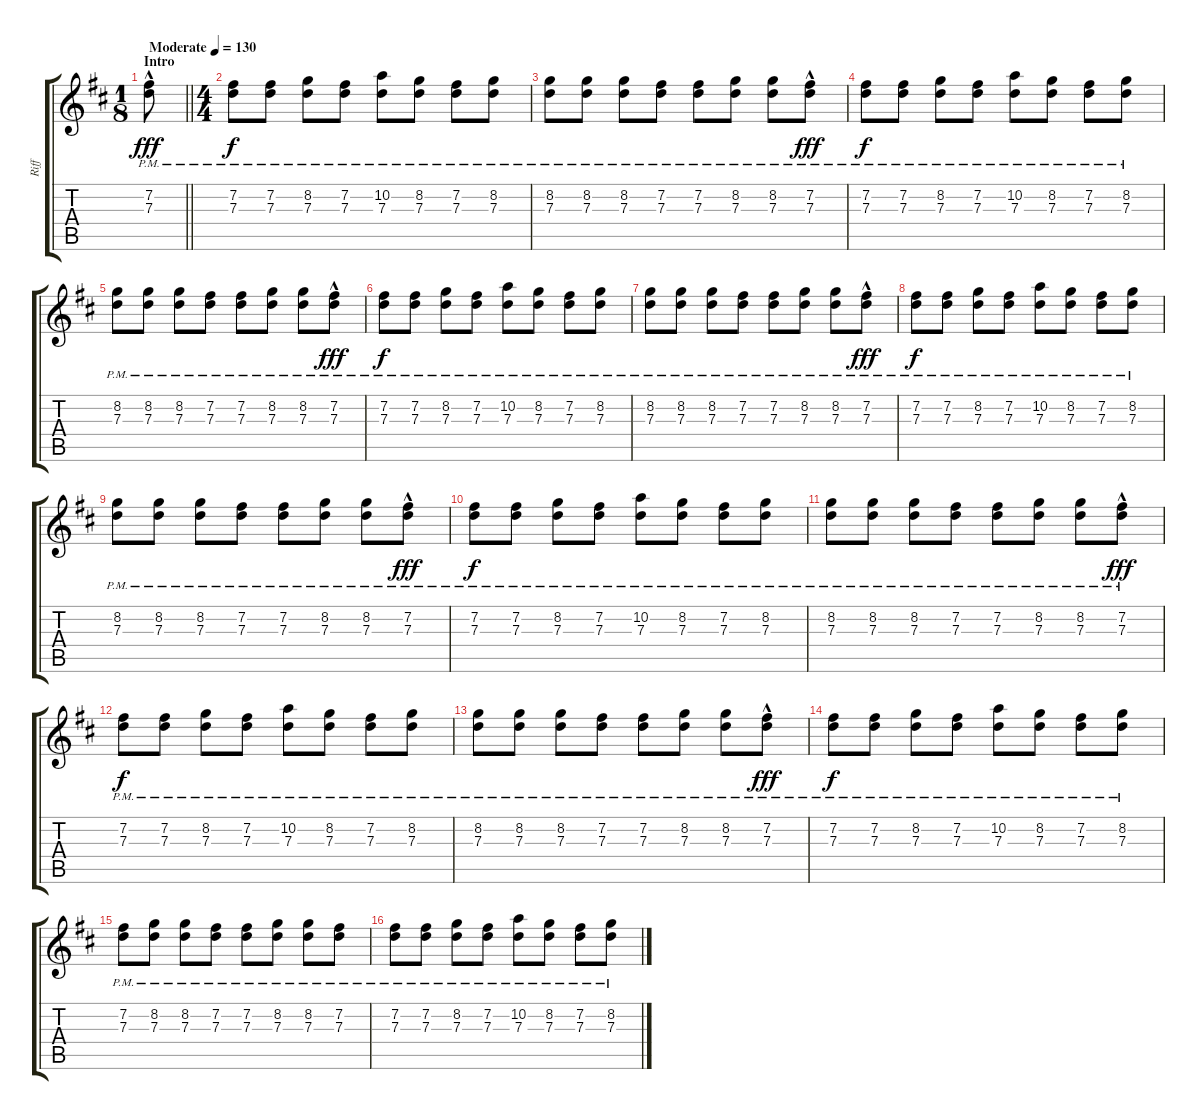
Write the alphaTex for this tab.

\track ("Riff" "Riff") {instrument electricguitarmuted}
\staff {score tabs}
\tuning (E4 B3 G3 D3 A2 E2) {hide}
\ts (1 8)
\section ("" "Intro")
\tempo (130 "Moderate")
\clef g2
\barLineRight lightlight
\ks d
(7.2{hac pm} 7.3{hac pm}).8{dy fff instrument electricguitarmuted} |
\ts (4 4)
\section ("" "")
(7.2{pm} 7.3{pm}).8{dy f} (7.2{pm} 7.3{pm}).8 (8.2{pm} 7.3{pm}).8 (7.2{pm} 7.3{pm}).8 (10.2{pm} 7.3{pm}).8 (8.2{pm} 7.3{pm}).8 (7.2{pm} 7.3{pm}).8 (8.2{pm} 7.3{pm}).8 |
(8.2{pm} 7.3{pm}).8 (8.2{pm} 7.3{pm}).8 (8.2{pm} 7.3{pm}).8 (7.2{pm} 7.3{pm}).8 (7.2{pm} 7.3{pm}).8 (8.2{pm} 7.3{pm}).8 (8.2{pm} 7.3{pm}).8 (7.2{hac pm} 7.3{hac pm}).8{dy fff} |
(7.2{pm} 7.3{pm}).8{dy f} (7.2{pm} 7.3{pm}).8 (8.2{pm} 7.3{pm}).8 (7.2{pm} 7.3{pm}).8 (10.2{pm} 7.3{pm}).8 (8.2{pm} 7.3{pm}).8 (7.2{pm} 7.3{pm}).8 (8.2{pm} 7.3{pm}).8 |
(8.2{pm} 7.3{pm}).8 (8.2{pm} 7.3{pm}).8 (8.2{pm} 7.3{pm}).8 (7.2{pm} 7.3{pm}).8 (7.2{pm} 7.3{pm}).8 (8.2{pm} 7.3{pm}).8 (8.2{pm} 7.3{pm}).8 (7.2{hac pm} 7.3{hac pm}).8{dy fff} |
(7.2{pm} 7.3{pm}).8{dy f} (7.2{pm} 7.3{pm}).8 (8.2{pm} 7.3{pm}).8 (7.2{pm} 7.3{pm}).8 (10.2{pm} 7.3{pm}).8 (8.2{pm} 7.3{pm}).8 (7.2{pm} 7.3{pm}).8 (8.2{pm} 7.3{pm}).8 |
(8.2{pm} 7.3{pm}).8 (8.2{pm} 7.3{pm}).8 (8.2{pm} 7.3{pm}).8 (7.2{pm} 7.3{pm}).8 (7.2{pm} 7.3{pm}).8 (8.2{pm} 7.3{pm}).8 (8.2{pm} 7.3{pm}).8 (7.2{hac pm} 7.3{hac pm}).8{dy fff} |
(7.2{pm} 7.3{pm}).8{dy f} (7.2{pm} 7.3{pm}).8 (8.2{pm} 7.3{pm}).8 (7.2{pm} 7.3{pm}).8 (10.2{pm} 7.3{pm}).8 (8.2{pm} 7.3{pm}).8 (7.2{pm} 7.3{pm}).8 (8.2{pm} 7.3{pm}).8 |
(8.2{pm} 7.3{pm}).8 (8.2{pm} 7.3{pm}).8 (8.2{pm} 7.3{pm}).8 (7.2{pm} 7.3{pm}).8 (7.2{pm} 7.3{pm}).8 (8.2{pm} 7.3{pm}).8 (8.2{pm} 7.3{pm}).8 (7.2{hac pm} 7.3{hac pm}).8{dy fff} |
(7.2{pm} 7.3{pm}).8{dy f} (7.2{pm} 7.3{pm}).8 (8.2{pm} 7.3{pm}).8 (7.2{pm} 7.3{pm}).8 (10.2{pm} 7.3{pm}).8 (8.2{pm} 7.3{pm}).8 (7.2{pm} 7.3{pm}).8 (8.2{pm} 7.3{pm}).8 |
(8.2{pm} 7.3{pm}).8 (8.2{pm} 7.3{pm}).8 (8.2{pm} 7.3{pm}).8 (7.2{pm} 7.3{pm}).8 (7.2{pm} 7.3{pm}).8 (8.2{pm} 7.3{pm}).8 (8.2{pm} 7.3{pm}).8 (7.2{hac pm} 7.3{hac pm}).8{dy fff} |
(7.2{pm} 7.3{pm}).8{dy f} (7.2{pm} 7.3{pm}).8 (8.2{pm} 7.3{pm}).8 (7.2{pm} 7.3{pm}).8 (10.2{pm} 7.3{pm}).8 (8.2{pm} 7.3{pm}).8 (7.2{pm} 7.3{pm}).8 (8.2{pm} 7.3{pm}).8 |
(8.2{pm} 7.3{pm}).8 (8.2{pm} 7.3{pm}).8 (8.2{pm} 7.3{pm}).8 (7.2{pm} 7.3{pm}).8 (7.2{pm} 7.3{pm}).8 (8.2{pm} 7.3{pm}).8 (8.2{pm} 7.3{pm}).8 (7.2{hac pm} 7.3{hac pm}).8{dy fff volume 13} |
(7.2{pm} 7.3{pm}).8{dy f} (7.2{pm} 7.3{pm}).8 (8.2{pm} 7.3{pm}).8 (7.2{pm} 7.3{pm}).8 (10.2{pm} 7.3{pm}).8 (8.2{pm} 7.3{pm}).8 (7.2{pm} 7.3{pm}).8 (8.2{pm} 7.3{pm}).8 |
(7.2{pm} 7.3{pm}).8 (8.2{pm} 7.3{pm}).8 (8.2{pm} 7.3{pm}).8 (7.2{pm} 7.3{pm}).8 (7.2{pm} 7.3{pm}).8 (8.2{pm} 7.3{pm}).8 (8.2{pm} 7.3{pm}).8 (7.2{pm} 7.3{pm}).8 |
(7.2{pm} 7.3{pm}).8 (7.2{pm} 7.3{pm}).8 (8.2{pm} 7.3{pm}).8 (7.2{pm} 7.3{pm}).8 (10.2{pm} 7.3{pm}).8 (8.2{pm} 7.3{pm}).8 (7.2{pm} 7.3{pm}).8 (8.2{pm} 7.3{pm}).8
